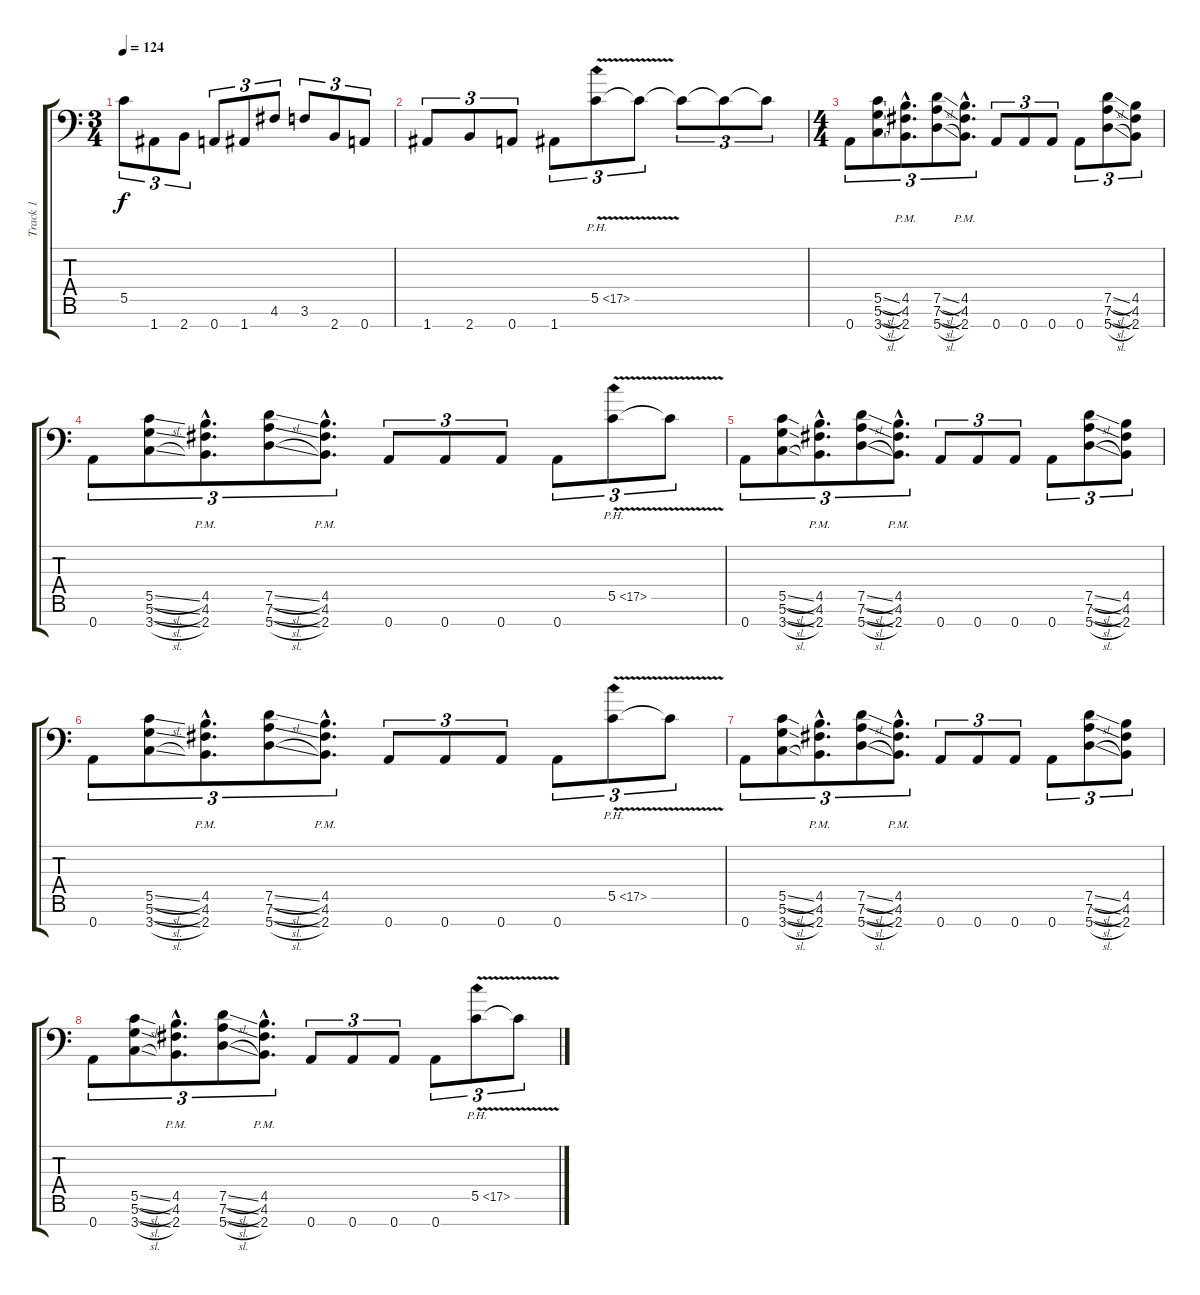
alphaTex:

\track ("Track 1" "Track 1") {instrument overdrivenguitar}
\staff {score tabs}
\tuning (D4 A3 F3 C3 G2 D2 A1) {hide}
\ts (3 4)
\tempo 124
\clef f4
\ks c
5.5{t}.8{tu (3 2) dy f} 1.7.8{tu (3 2)} 2.7.8{tu (3 2)} 0.7.8{tu (3 2)} 1.7.8{tu (3 2)} 4.6.8{tu (3 2)} 3.6.8{tu (3 2)} 2.7.8{tu (3 2)} 0.7.8{tu (3 2)} |
1.7.8{tu (3 2)} 2.7.8{tu (3 2)} 0.7.8{tu (3 2)} 1.7.8{tu (3 2)} 5.5{ph 12 v}.8{tu (3 2)} 5.5{t}.8{tu (3 2)} 5.5{t}.8{tu (3 2)} 5.5{t}.8{tu (3 2)} 5.5{t}.8{tu (3 2)} |
\ts (4 4)
0.7.8{tu (3 2)} (5.5{sl} 5.6{sl} 3.7{sl}).8{tu (3 2)} (4.5{hac pm} 4.6{hac pm} 2.7{hac pm}).8{d tu (3 2)} (7.5{sl} 7.6{sl} 5.7{sl}).8{tu (3 2)} (4.5{hac pm} 4.6{hac pm} 2.7{hac pm}).8{d tu (3 2)} 0.7.8{tu (3 2)} 0.7.8{tu (3 2)} 0.7.8{tu (3 2)} 0.7.8{tu (3 2)} (7.5{sl} 7.6{sl} 5.7{sl}).8{tu (3 2)} (4.5 4.6 2.7).8{tu (3 2)} |
0.7.8{tu (3 2)} (5.5{sl} 5.6{sl} 3.7{sl}).8{tu (3 2)} (4.5{hac pm} 4.6{hac pm} 2.7{hac pm}).8{d tu (3 2)} (7.5{sl} 7.6{sl} 5.7{sl}).8{tu (3 2)} (4.5{hac pm} 4.6{hac pm} 2.7{hac pm}).8{d tu (3 2)} 0.7.8{tu (3 2)} 0.7.8{tu (3 2)} 0.7.8{tu (3 2)} 0.7.8{tu (3 2)} 5.5{ph 12 v}.8{tu (3 2)} 5.5{t}.8{tu (3 2)} |
0.7.8{tu (3 2)} (5.5{sl} 5.6{sl} 3.7{sl}).8{tu (3 2)} (4.5{hac pm} 4.6{hac pm} 2.7{hac pm}).8{d tu (3 2)} (7.5{sl} 7.6{sl} 5.7{sl}).8{tu (3 2)} (4.5{hac pm} 4.6{hac pm} 2.7{hac pm}).8{d tu (3 2)} 0.7.8{tu (3 2)} 0.7.8{tu (3 2)} 0.7.8{tu (3 2)} 0.7.8{tu (3 2)} (7.5{sl} 7.6{sl} 5.7{sl}).8{tu (3 2)} (4.5 4.6 2.7).8{tu (3 2)} |
0.7.8{tu (3 2)} (5.5{sl} 5.6{sl} 3.7{sl}).8{tu (3 2)} (4.5{hac pm} 4.6{hac pm} 2.7{hac pm}).8{d tu (3 2)} (7.5{sl} 7.6{sl} 5.7{sl}).8{tu (3 2)} (4.5{hac pm} 4.6{hac pm} 2.7{hac pm}).8{d tu (3 2)} 0.7.8{tu (3 2)} 0.7.8{tu (3 2)} 0.7.8{tu (3 2)} 0.7.8{tu (3 2)} 5.5{ph 12 v}.8{tu (3 2)} 5.5{t}.8{tu (3 2)} |
0.7.8{tu (3 2)} (5.5{sl} 5.6{sl} 3.7{sl}).8{tu (3 2)} (4.5{hac pm} 4.6{hac pm} 2.7{hac pm}).8{d tu (3 2)} (7.5{sl} 7.6{sl} 5.7{sl}).8{tu (3 2)} (4.5{hac pm} 4.6{hac pm} 2.7{hac pm}).8{d tu (3 2)} 0.7.8{tu (3 2)} 0.7.8{tu (3 2)} 0.7.8{tu (3 2)} 0.7.8{tu (3 2)} (7.5{sl} 7.6{sl} 5.7{sl}).8{tu (3 2)} (4.5 4.6 2.7).8{tu (3 2)} |
0.7.8{tu (3 2)} (5.5{sl} 5.6{sl} 3.7{sl}).8{tu (3 2)} (4.5{hac pm} 4.6{hac pm} 2.7{hac pm}).8{d tu (3 2)} (7.5{sl} 7.6{sl} 5.7{sl}).8{tu (3 2)} (4.5{hac pm} 4.6{hac pm} 2.7{hac pm}).8{d tu (3 2)} 0.7.8{tu (3 2)} 0.7.8{tu (3 2)} 0.7.8{tu (3 2)} 0.7.8{tu (3 2)} 5.5{ph 12 v}.8{tu (3 2)} 5.5{t}.8{tu (3 2)}
